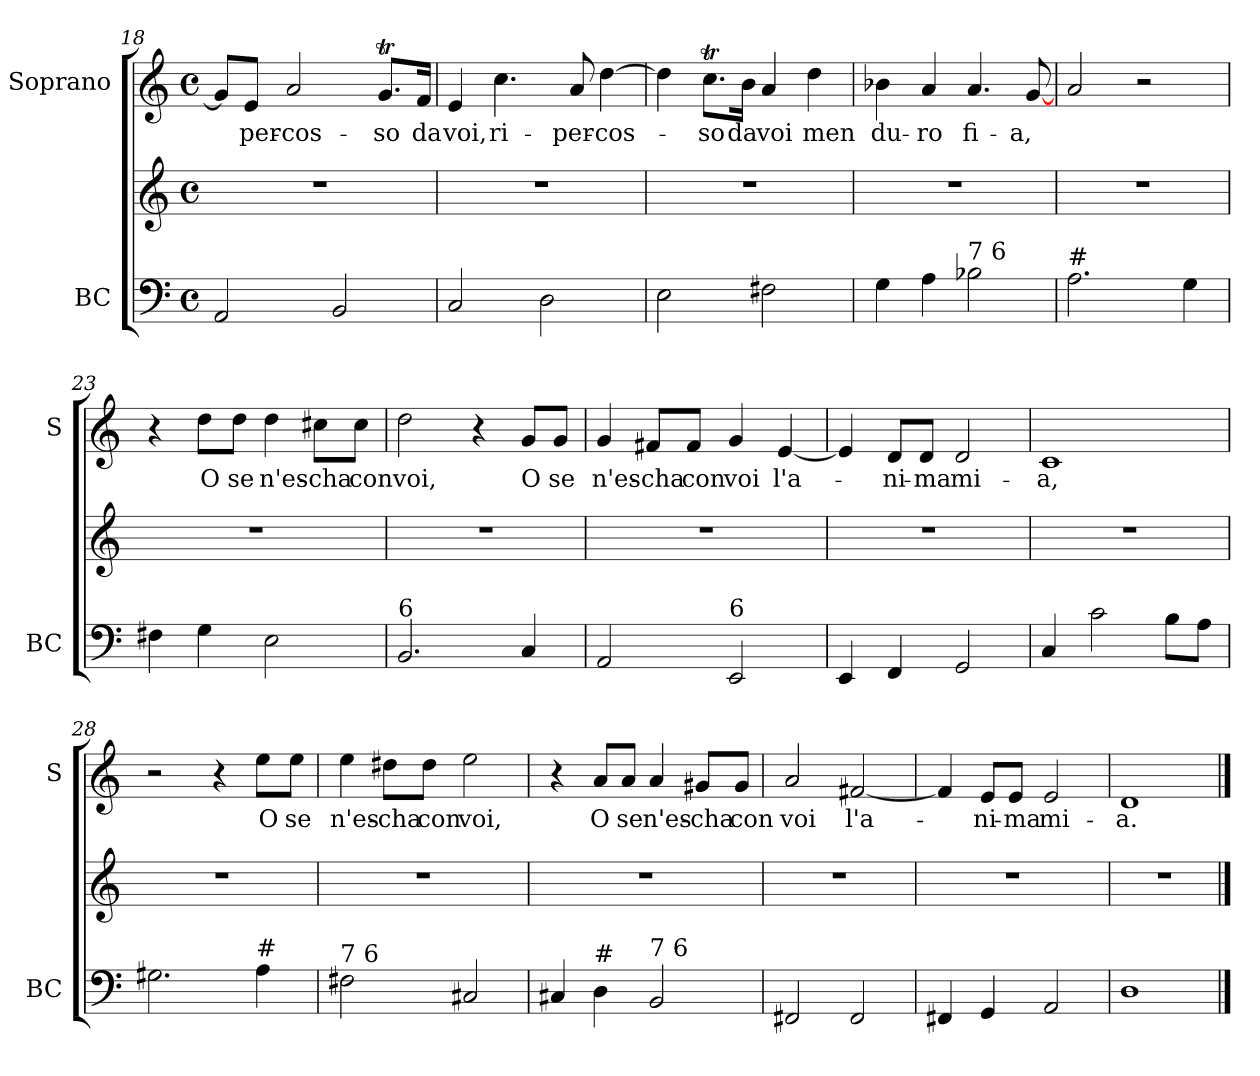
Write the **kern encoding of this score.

**kern	**kern	**kern	**text
*part2	*part2	*part1	*part1
*staff3	*staff2	*staff1	*staff1
*I"BC	*	*I"Soprano	*
*I'BC	*	*I'S	*
*clefF4	*clefG2	*clefG2	*
*k[]	*k[]	*k[]	*
*C:	*C:	*C:	*
*M4/4	*M4/4	*M4/4	*
*met(c)	*met(c)	*met(c)	*
=18	=18	=18	=18
2AA/	1r	8g/L]	.
!	!	!	!LO:LY:b
.	.	8e/J	-per-
!	!	!	!LO:LY:b
.	.	2a/	-cos-
2BB/	.	.	.
!	!	!	!LO:LY:b
.	.	8.gT/L	-so
!	!	!	!LO:LY:b
.	.	16f/Jk	da
!!LO:LB:g=z
=19	=19	=19	=19
!	!	!	!LO:LY:b
2C/	1r	4e/	voi,
!	!	!	!LO:LY:b
.	.	4.cc\	ri-
2D\	.	.	.
!	!	!	!LO:LY:b
.	.	8a/	-per-
!	!	!	!LO:LY:b
.	.	[4dd\	-cos-
=20	=20	=20	=20
2E\	1r	4dd\]	.
!	!	!	!LO:LY:b
.	.	8.ccT\L	-so
!	!	!	!LO:LY:b
.	.	16b\Jk	da
!	!	!	!LO:LY:b
2F#X\	.	4a/	voi
!	!	!	!LO:LY:b
.	.	4dd\	men
=21	=21	=21	=21
!	!	!	!LO:LY:b
4G\	1r	4b-X\	du-
!	!	!	!LO:LY:b
4A\	.	4a/	-ro
!LO:TX:a:t=7 6	!	!	!
!	!	!	!LO:LY:b
2B-X\	.	4.a/	fi-
!	!	!	!LO:LY:b
.	.	[8g/	-a,
=22	=22	=22	=22
!LO:TX:a:t=#	!	!	!
2.A\	1r	2a/	.
.	.	2r	.
4G\	.	.	.
=23	=23	=23	=23
4F#X\	1r	4r	.
!	!	!	!LO:LY:b
4G\	.	8dd\L	O
!	!	!	!LO:LY:b
.	.	8dd\J	se
!	!	!	!LO:LY:b
2E\	.	4dd\	n'es-
!	!	!	!LO:LY:b
.	.	8cc#X\L	-cha
!	!	!	!LO:LY:b
.	.	8cc#\J	con
!!LO:LB:g=z
=24	=24	=24	=24
!LO:TX:a:t=6	!	!	!
!	!	!	!LO:LY:b
2.BB/	1r	2dd\	voi,
.	.	4r	.
!	!	!	!LO:LY:b
4C/	.	8g/L	O
!	!	!	!LO:LY:b
.	.	8g/J	se
=25	=25	=25	=25
!	!	!	!LO:LY:b
2AA/	1r	4g/	n'es-
!	!	!	!LO:LY:b
.	.	8f#X/L	-cha
!	!	!	!LO:LY:b
.	.	8f#/J	con
!LO:TX:a:t=6	!	!	!
!	!	!	!LO:LY:b
2EE/	.	4g/	voi
!	!	!	!LO:LY:b
.	.	[4e/	l'a-
=26	=26	=26	=26
4EE/	1r	4e/]	.
!	!	!	!LO:LY:b
4FF/	.	8d/L	-ni-
!	!	!	!LO:LY:b
.	.	8d/J	-ma
!	!	!	!LO:LY:b
2GG/	.	2d/	mi-
=27	=27	=27	=27
!	!	!	!LO:LY:b
4C/	1r	1c	-a,
2c\	.	.	.
8B\L	.	.	.
8A\J	.	.	.
=28	=28	=28	=28
2.G#X\	1r	2r	.
.	.	4r	.
!LO:TX:a:t=#	!	!	!
!	!	!	!LO:LY:b
4A\	.	8ee\L	O
!	!	!	!LO:LY:b
.	.	8ee\J	se
!!LO:LB:g=z
=29	=29	=29	=29
!LO:TX:a:t=7 6	!	!	!
!	!	!	!LO:LY:b
2F#X\	1r	4ee\	n'es-
!	!	!	!LO:LY:b
.	.	8dd#X\L	-cha
!	!	!	!LO:LY:b
.	.	8dd#\J	con
!	!	!	!LO:LY:b
2C#X/	.	2ee\	voi,
=30	=30	=30	=30
4C#X/	1r	4r	.
!LO:TX:a:t=#	!	!	!
!	!	!	!LO:LY:b
4D\	.	8a/L	O
!	!	!	!LO:LY:b
.	.	8a/J	se
!LO:TX:a:t=7 6	!	!	!
!	!	!	!LO:LY:b
2BB/	.	4a/	n'es-
!	!	!	!LO:LY:b
.	.	8g#X/L	-cha
!	!	!	!LO:LY:b
.	.	8g#/J	con
=31	=31	=31	=31
!	!	!	!LO:LY:b
2FF#X/	1r	2a/	voi
!	!	!	!LO:LY:b
2FF#/	.	[2f#X/	l'a-
=32	=32	=32	=32
4FF#X/	1r	4f#/]	.
!	!	!	!LO:LY:b
4GG/	.	8e/L	-ni-
!	!	!	!LO:LY:b
.	.	8e/J	-ma
!	!	!	!LO:LY:b
2AA/	.	2e/	mi-
=33	=33	=33	=33
!	!	!	!LO:LY:b
1D	1r	1d	-a.
==	==	==	==
*-	*-	*-	*-
